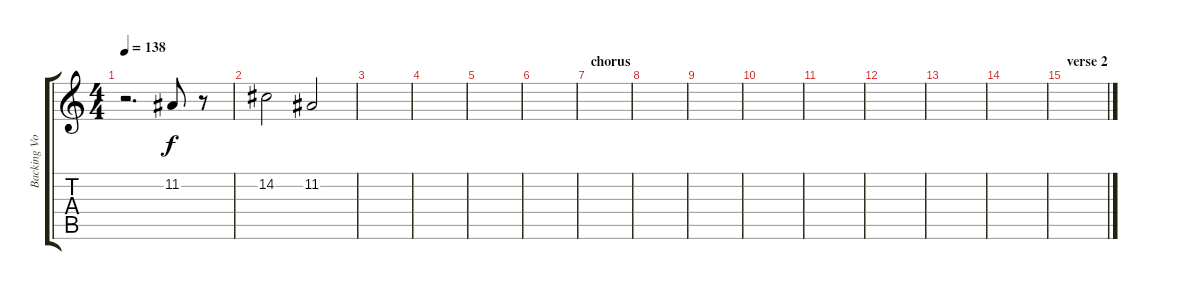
\track ("Backing Vox" "Backing Vo") {instrument flute}
\staff {score tabs}
\tuning (E4 B3 G3 D3 A2 E2) {hide}
\ts (4 4)
\tempo 138
\clef g2
\ks c
r.2{d dy f} 11.2.8 r.8 |
14.2.2 11.2.2 |
|
|
|
|
\section ("" "chorus")
|
|
|
|
|
|
|
|
\section ("" "verse 2")
